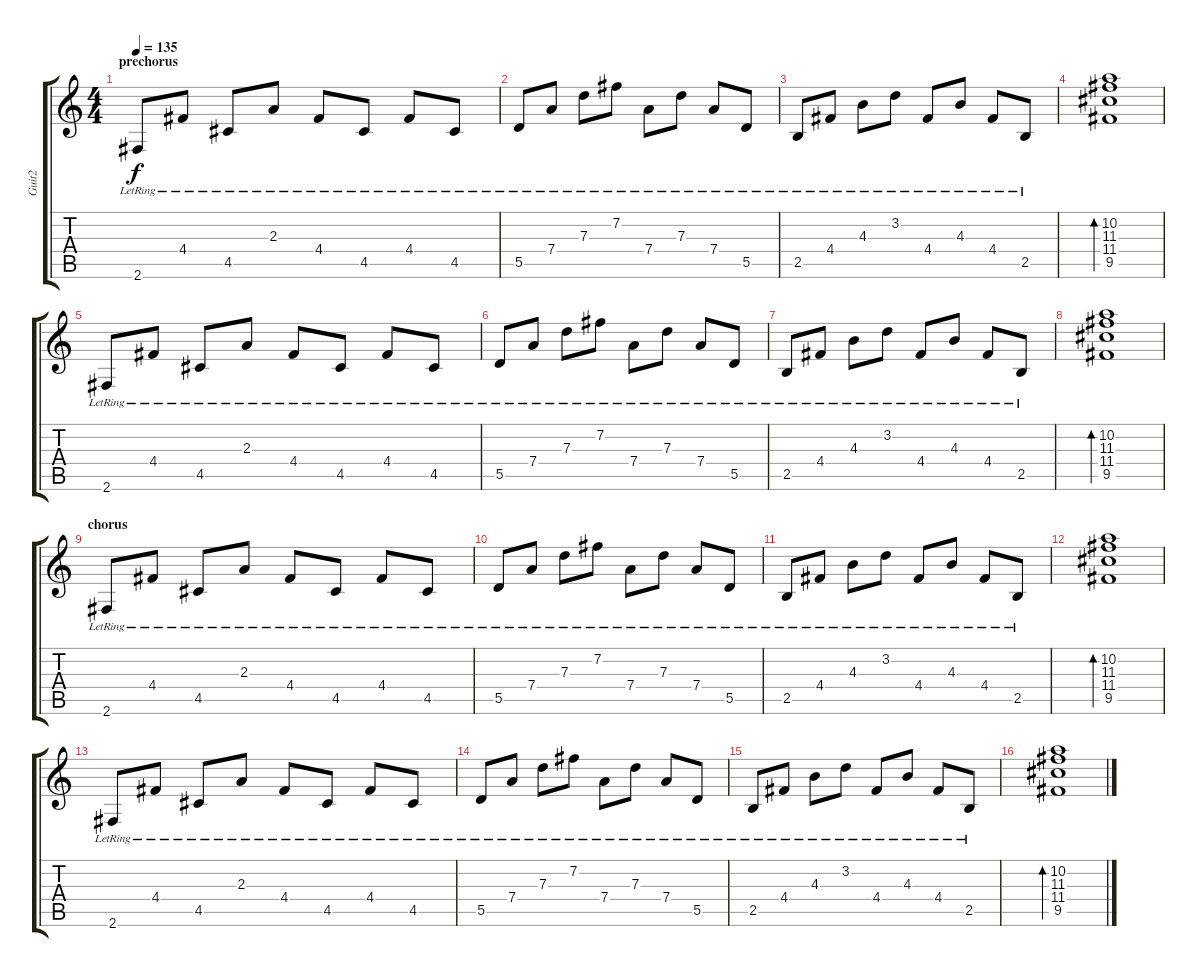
\track ("Guit2" "Guit2") {instrument electricguitarclean}
\staff {score tabs}
\tuning (E4 B3 G3 D3 A2 E2) {hide}
\ts (4 4)
\section ("" "prechorus")
\tempo 135
\clef g2
\ks c
2.6{lr}.8{dy f} 4.4{lr}.8 4.5{lr}.8 2.3{lr}.8 4.4{lr}.8 4.5{lr}.8 4.4{lr}.8 4.5{lr}.8 |
5.5{lr}.8 7.4{lr}.8 7.3{lr}.8 7.2{lr}.8 7.4{lr}.8 7.3{lr}.8 7.4{lr}.8 5.5{lr}.8 |
2.5{lr}.8 4.4{lr}.8 4.3{lr}.8 3.2{lr}.8 4.4{lr}.8 4.3{lr}.8 4.4{lr}.8 2.5{lr}.8 |
(10.2 11.3 11.4 9.5).1{bd 480} |
2.6{lr}.8 4.4{lr}.8 4.5{lr}.8 2.3{lr}.8 4.4{lr}.8 4.5{lr}.8 4.4{lr}.8 4.5{lr}.8 |
5.5{lr}.8 7.4{lr}.8 7.3{lr}.8 7.2{lr}.8 7.4{lr}.8 7.3{lr}.8 7.4{lr}.8 5.5{lr}.8 |
2.5{lr}.8 4.4{lr}.8 4.3{lr}.8 3.2{lr}.8 4.4{lr}.8 4.3{lr}.8 4.4{lr}.8 2.5{lr}.8 |
(10.2 11.3 11.4 9.5).1{bd 480} |
\section ("" "chorus")
2.6{lr}.8 4.4{lr}.8 4.5{lr}.8 2.3{lr}.8 4.4{lr}.8 4.5{lr}.8 4.4{lr}.8 4.5{lr}.8 |
5.5{lr}.8 7.4{lr}.8 7.3{lr}.8 7.2{lr}.8 7.4{lr}.8 7.3{lr}.8 7.4{lr}.8 5.5{lr}.8 |
2.5{lr}.8 4.4{lr}.8 4.3{lr}.8 3.2{lr}.8 4.4{lr}.8 4.3{lr}.8 4.4{lr}.8 2.5{lr}.8 |
(10.2 11.3 11.4 9.5).1{bd 480} |
2.6{lr}.8 4.4{lr}.8 4.5{lr}.8 2.3{lr}.8 4.4{lr}.8 4.5{lr}.8 4.4{lr}.8 4.5{lr}.8 |
5.5{lr}.8 7.4{lr}.8 7.3{lr}.8 7.2{lr}.8 7.4{lr}.8 7.3{lr}.8 7.4{lr}.8 5.5{lr}.8 |
2.5{lr}.8 4.4{lr}.8 4.3{lr}.8 3.2{lr}.8 4.4{lr}.8 4.3{lr}.8 4.4{lr}.8 2.5{lr}.8 |
(10.2 11.3 11.4 9.5).1{bd 480}
